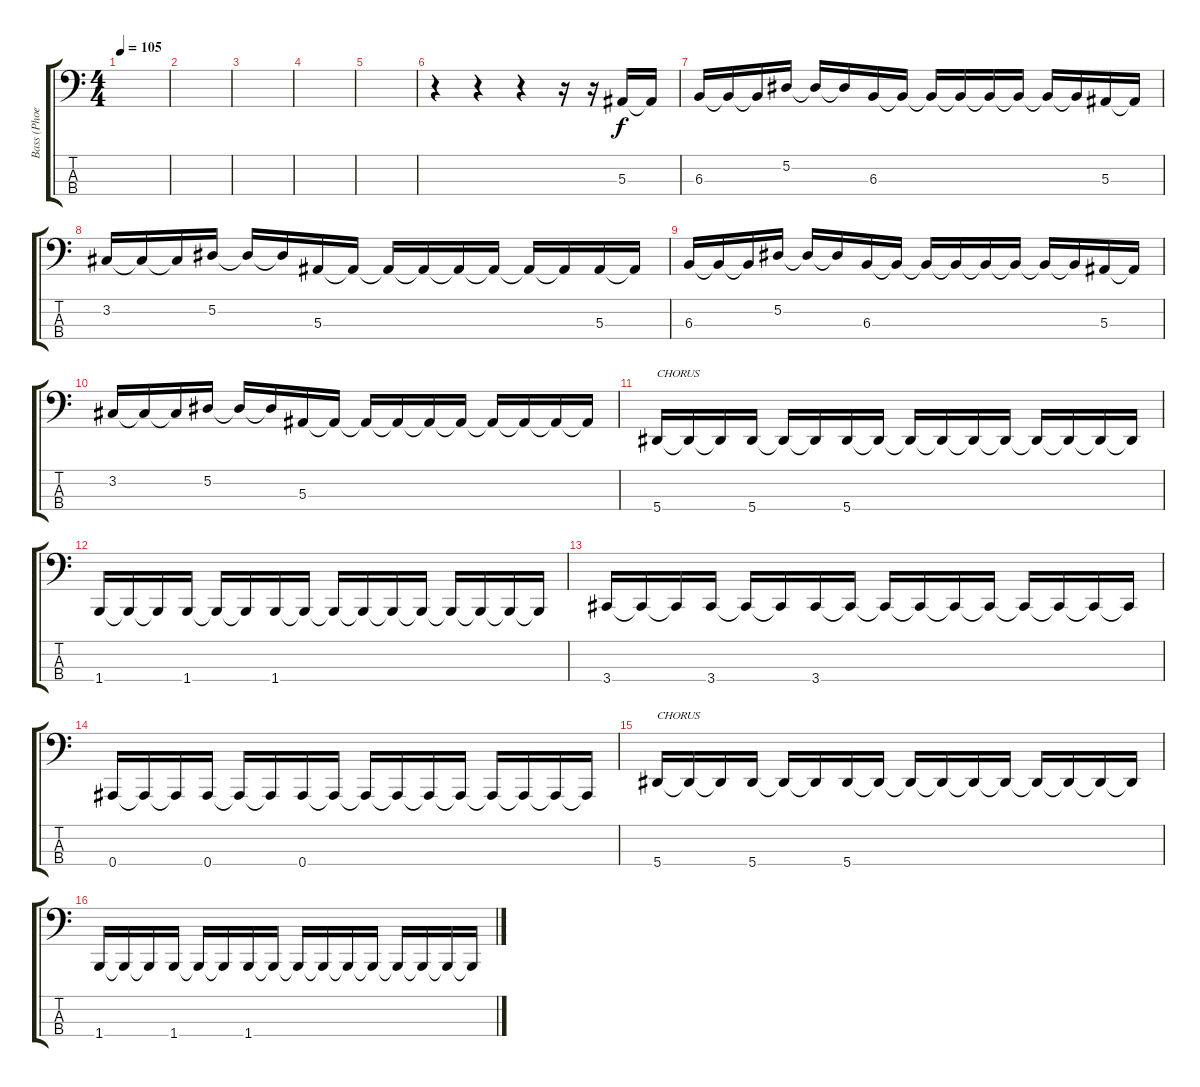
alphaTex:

\track ("Bass (Phoenix)" "Bass (Phoe") {instrument electricbassfinger}
\staff {score tabs}
\tuning (Eb2 Bb1 F1 Bb0) {hide}
\ts (4 4)
\tempo 105
\clef f4
\ks c
|
|
|
|
|
r.4 r.4 r.4 r.16 r.16 5.3.16 5.3{t}.16 |
6.3.16 6.3{t}.16 6.3{t}.16 5.2.16 5.2{t}.16 5.2{t}.16 6.3.16 6.3{t}.16 6.3{t}.16 6.3{t}.16 6.3{t}.16 6.3{t}.16 6.3{t}.16 6.3{t}.16 5.3.16 5.3{t}.16 |
3.2.16 3.2{t}.16 3.2{t}.16 5.2.16 5.2{t}.16 5.2{t}.16 5.3.16 5.3{t}.16 5.3{t}.16 5.3{t}.16 5.3{t}.16 5.3{t}.16 5.3{t}.16 5.3{t}.16 5.3.16 5.3{t}.16 |
6.3.16 6.3{t}.16 6.3{t}.16 5.2.16 5.2{t}.16 5.2{t}.16 6.3.16 6.3{t}.16 6.3{t}.16 6.3{t}.16 6.3{t}.16 6.3{t}.16 6.3{t}.16 6.3{t}.16 5.3.16 5.3{t}.16 |
3.2.16 3.2{t}.16 3.2{t}.16 5.2.16 5.2{t}.16 5.2{t}.16 5.3.16 5.3{t}.16 5.3{t}.16 5.3{t}.16 5.3{t}.16 5.3{t}.16 5.3{t}.16 5.3{t}.16 5.3{t}.16 5.3{t}.16 |
5.4.16{txt "CHORUS"} 5.4{t}.16 5.4{t}.16 5.4.16 5.4{t}.16 5.4{t}.16 5.4.16 5.4{t}.16 5.4{t}.16 5.4{t}.16 5.4{t}.16 5.4{t}.16 5.4{t}.16 5.4{t}.16 5.4{t}.16 5.4{t}.16 |
1.4.16 1.4{t}.16 1.4{t}.16 1.4.16 1.4{t}.16 1.4{t}.16 1.4.16 1.4{t}.16 1.4{t}.16 1.4{t}.16 1.4{t}.16 1.4{t}.16 1.4{t}.16 1.4{t}.16 1.4{t}.16 1.4{t}.16 |
3.4.16 3.4{t}.16 3.4{t}.16 3.4.16 3.4{t}.16 3.4{t}.16 3.4.16 3.4{t}.16 3.4{t}.16 3.4{t}.16 3.4{t}.16 3.4{t}.16 3.4{t}.16 3.4{t}.16 3.4{t}.16 3.4{t}.16 |
0.4.16 0.4{t}.16 0.4{t}.16 0.4.16 0.4{t}.16 0.4{t}.16 0.4.16 0.4{t}.16 0.4{t}.16 0.4{t}.16 0.4{t}.16 0.4{t}.16 0.4{t}.16 0.4{t}.16 0.4{t}.16 0.4{t}.16 |
5.4.16{txt "CHORUS"} 5.4{t}.16 5.4{t}.16 5.4.16 5.4{t}.16 5.4{t}.16 5.4.16 5.4{t}.16 5.4{t}.16 5.4{t}.16 5.4{t}.16 5.4{t}.16 5.4{t}.16 5.4{t}.16 5.4{t}.16 5.4{t}.16 |
1.4.16 1.4{t}.16 1.4{t}.16 1.4.16 1.4{t}.16 1.4{t}.16 1.4.16 1.4{t}.16 1.4{t}.16 1.4{t}.16 1.4{t}.16 1.4{t}.16 1.4{t}.16 1.4{t}.16 1.4{t}.16 1.4{t}.16
